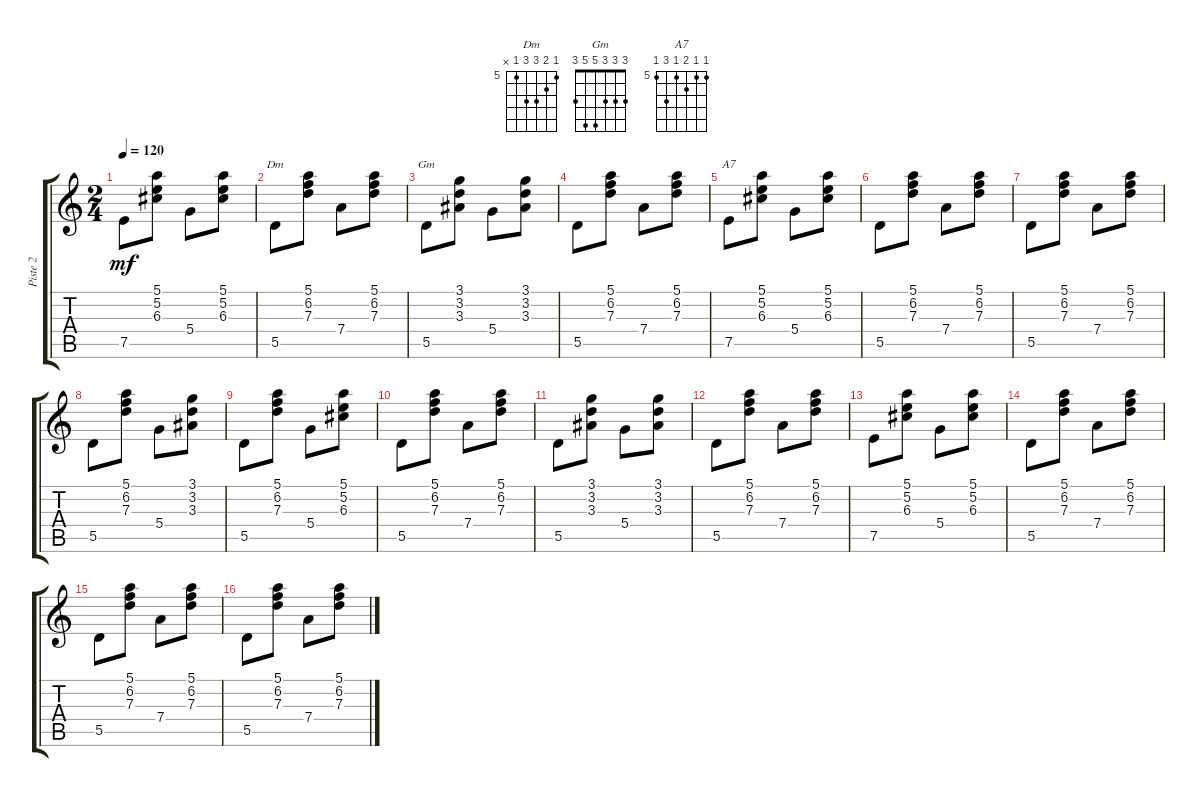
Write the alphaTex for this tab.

\track ("Piste 2" "Piste 2") {instrument acousticguitarnylon}
\staff {score tabs}
\tuning (E4 B3 G3 D3 A2 E2) {hide}
\chord ("Dm" 5 6 7 7 5 x) {firstfret 5}
\chord ("Gm" 3 3 3 5 5 3)
\chord ("A7" 5 5 6 5 7 5) {firstfret 5}
\ts (2 4)
\tempo 120
\clef g2
\ks c
7.5.8{dy mf} (5.1 5.2 6.3).8 5.4.8 (5.1 5.2 6.3).8 |
5.5.8{ch "Dm"} (5.1 6.2 7.3).8 7.4.8 (5.1 6.2 7.3).8 |
5.5.8{ch "Gm"} (3.1 3.2 3.3).8 5.4.8 (3.1 3.2 3.3).8 |
5.5.8 (5.1 6.2 7.3).8 7.4.8 (5.1 6.2 7.3).8 |
7.5.8{ch "A7"} (5.1 5.2 6.3).8 5.4.8 (5.1 5.2 6.3).8 |
5.5.8 (5.1 6.2 7.3).8 7.4.8 (5.1 6.2 7.3).8 |
5.5.8 (5.1 6.2 7.3).8 7.4.8 (5.1 6.2 7.3).8 |
5.5.8 (5.1 6.2 7.3).8 5.4.8 (3.1 3.2 3.3).8 |
5.5.8 (5.1 6.2 7.3).8 5.4.8 (5.1 5.2 6.3).8 |
5.5.8 (5.1 6.2 7.3).8 7.4.8 (5.1 6.2 7.3).8 |
5.5.8 (3.1 3.2 3.3).8 5.4.8 (3.1 3.2 3.3).8 |
5.5.8 (5.1 6.2 7.3).8 7.4.8 (5.1 6.2 7.3).8 |
7.5.8 (5.1 5.2 6.3).8 5.4.8 (5.1 5.2 6.3).8 |
5.5.8 (5.1 6.2 7.3).8 7.4.8 (5.1 6.2 7.3).8 |
5.5.8 (5.1 6.2 7.3).8 7.4.8 (5.1 6.2 7.3).8 |
5.5.8 (5.1 6.2 7.3).8 7.4.8 (5.1 6.2 7.3).8
